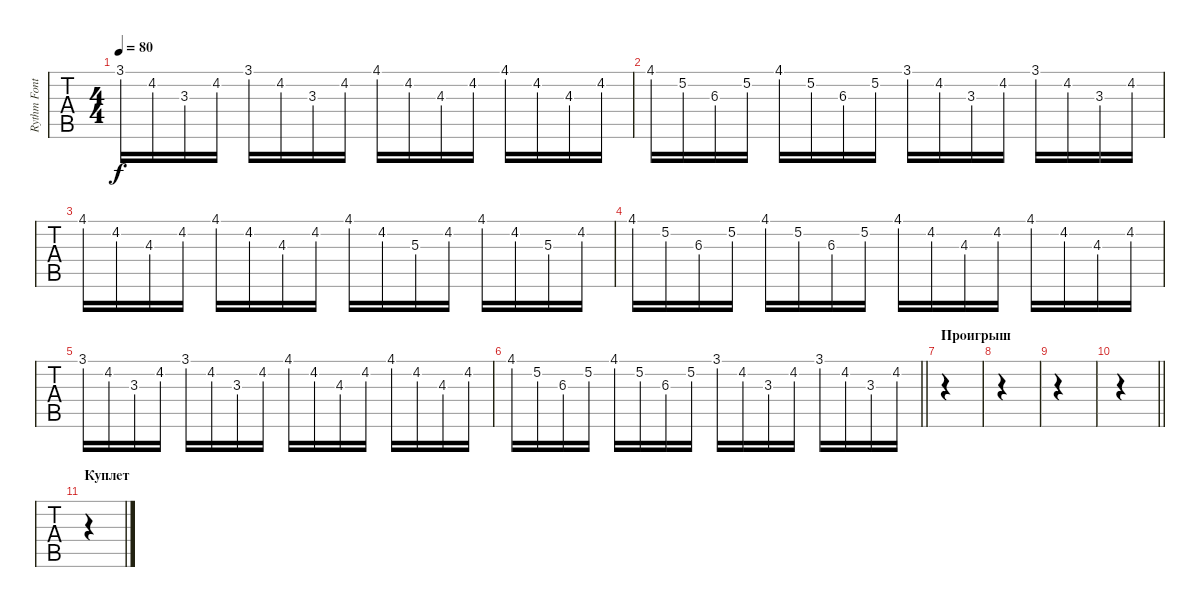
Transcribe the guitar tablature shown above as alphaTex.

\track ("Rythm Font" "Rythm Font") {instrument koto}
\staff {tabs}
\tuning (E4 B3 G3 D3 A2 E2) {hide}
\ts (4 4)
\tempo 80
\clef g2
\ks c
3.1.16{dy f} 4.2.16 3.3.16 4.2.16 3.1.16 4.2.16 3.3.16 4.2.16 4.1.16 4.2.16 4.3.16 4.2.16 4.1.16 4.2.16 4.3.16 4.2.16 |
4.1.16 5.2.16 6.3.16 5.2.16 4.1.16 5.2.16 6.3.16 5.2.16 3.1.16 4.2.16 3.3.16 4.2.16 3.1.16 4.2.16 3.3.16 4.2.16 |
4.1.16 4.2.16 4.3.16 4.2.16 4.1.16 4.2.16 4.3.16 4.2.16 4.1.16 4.2.16 5.3.16 4.2.16 4.1.16 4.2.16 5.3.16 4.2.16 |
4.1.16 5.2.16 6.3.16 5.2.16 4.1.16 5.2.16 6.3.16 5.2.16 4.1.16 4.2.16 4.3.16 4.2.16 4.1.16 4.2.16 4.3.16 4.2.16 |
3.1.16 4.2.16 3.3.16 4.2.16 3.1.16 4.2.16 3.3.16 4.2.16 4.1.16 4.2.16 4.3.16 4.2.16 4.1.16 4.2.16 4.3.16 4.2.16 |
\barLineRight lightlight
4.1.16 5.2.16 6.3.16 5.2.16 4.1.16 5.2.16 6.3.16 5.2.16 3.1.16 4.2.16 3.3.16 4.2.16 3.1.16 4.2.16 3.3.16 4.2.16 |
\section ("" "Проигрыш")
|
|
|
\barLineRight lightlight
|
\section ("" "Куплет")
